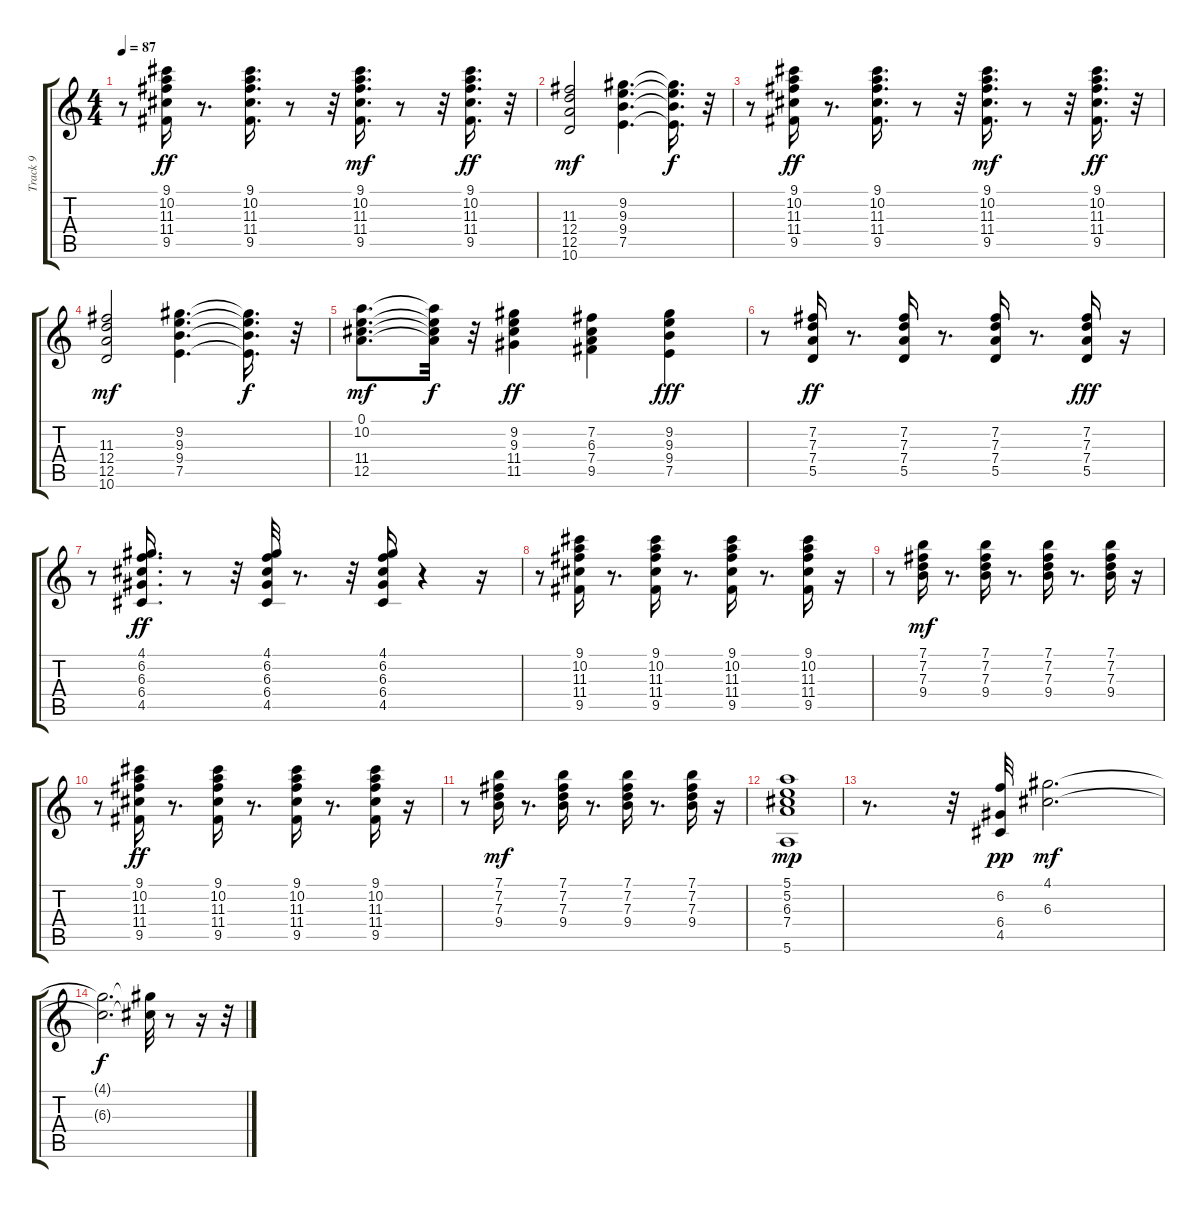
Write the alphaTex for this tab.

\track ("Track 9" "Track 9") {instrument electricguitarjazz}
\staff {score tabs}
\tuning (E4 B3 G3 D3 A2 E2) {hide}
\ts (4 4)
\tempo 87
\clef g2
\ks c
r.8{dy f} (9.1 10.2 11.3 11.4 9.5).16{dy ff} r.8{d} (9.1 10.2 11.3 11.4 9.5).16{d} r.8 r.32 (9.1 10.2 11.3 11.4 9.5).16{d dy mf} r.8 r.32 (9.1 10.2 11.3 11.4 9.5).16{d dy ff} r.32 |
(11.3 12.4 12.5 10.6).2{dy mf} (9.2 9.3 9.4 7.5).4{d} (9.2{t} 9.3{t} 9.4{t} 7.5{t}).16{d dy f} r.32 |
r.8 (9.1 10.2 11.3 11.4 9.5).16{dy ff} r.8{d} (9.1 10.2 11.3 11.4 9.5).16{d} r.8 r.32 (9.1 10.2 11.3 11.4 9.5).16{d dy mf} r.8 r.32 (9.1 10.2 11.3 11.4 9.5).16{d dy ff} r.32 |
(11.3 12.4 12.5 10.6).2{dy mf} (9.2 9.3 9.4 7.5).4{d} (9.2{t} 9.3{t} 9.4{t} 7.5{t}).16{d dy f} r.32 |
(0.1 10.2 11.4 12.5).8{d dy mf} (0.1{t} 10.2{t} 11.4{t} 12.5{t}).32{dy f} r.32 (9.2 9.3 11.4 11.5).4{dy ff} (7.2 6.3 7.4 9.5).4 (9.2 9.3 9.4 7.5).4{dy fff} |
r.8 (7.2 7.3 7.4 5.5).16{dy ff} r.8{d} (7.2 7.3 7.4 5.5).16 r.8{d} (7.2 7.3 7.4 5.5).16 r.8{d} (7.2 7.3 7.4 5.5).16{dy fff} r.16 |
r.8 (4.1 6.2 6.3 6.4 4.5).16{d dy ff} r.8 r.32 (4.1 6.2 6.3 6.4 4.5).32 r.8{d} r.32 (4.1 6.2 6.3 6.4 4.5).16 r.4 r.16 |
r.8 (9.1 10.2 11.3 11.4 9.5).16 r.8{d} (9.1 10.2 11.3 11.4 9.5).16 r.8{d} (9.1 10.2 11.3 11.4 9.5).16 r.8{d} (9.1 10.2 11.3 11.4 9.5).16 r.16 |
r.8 (7.1 7.2 7.3 9.4).16{dy mf} r.8{d} (7.1 7.2 7.3 9.4).16 r.8{d} (7.1 7.2 7.3 9.4).16 r.8{d} (7.1 7.2 7.3 9.4).16 r.16 |
r.8 (9.1 10.2 11.3 11.4 9.5).16{dy ff} r.8{d} (9.1 10.2 11.3 11.4 9.5).16 r.8{d} (9.1 10.2 11.3 11.4 9.5).16 r.8{d} (9.1 10.2 11.3 11.4 9.5).16 r.16 |
r.8 (7.1 7.2 7.3 9.4).16{dy mf} r.8{d} (7.1 7.2 7.3 9.4).16 r.8{d} (7.1 7.2 7.3 9.4).16 r.8{d} (7.1 7.2 7.3 9.4).16 r.16 |
(5.1 5.2 6.3 7.4 5.6).1{dy mp} |
r.8{d} r.32 (6.2 6.4 4.5).32{dy pp} (4.1 6.3).2{d dy mf} |
(4.1{t} 6.3{t}).2{d dy f} (4.1{t} 6.3{t}).32 r.8 r.16 r.32
